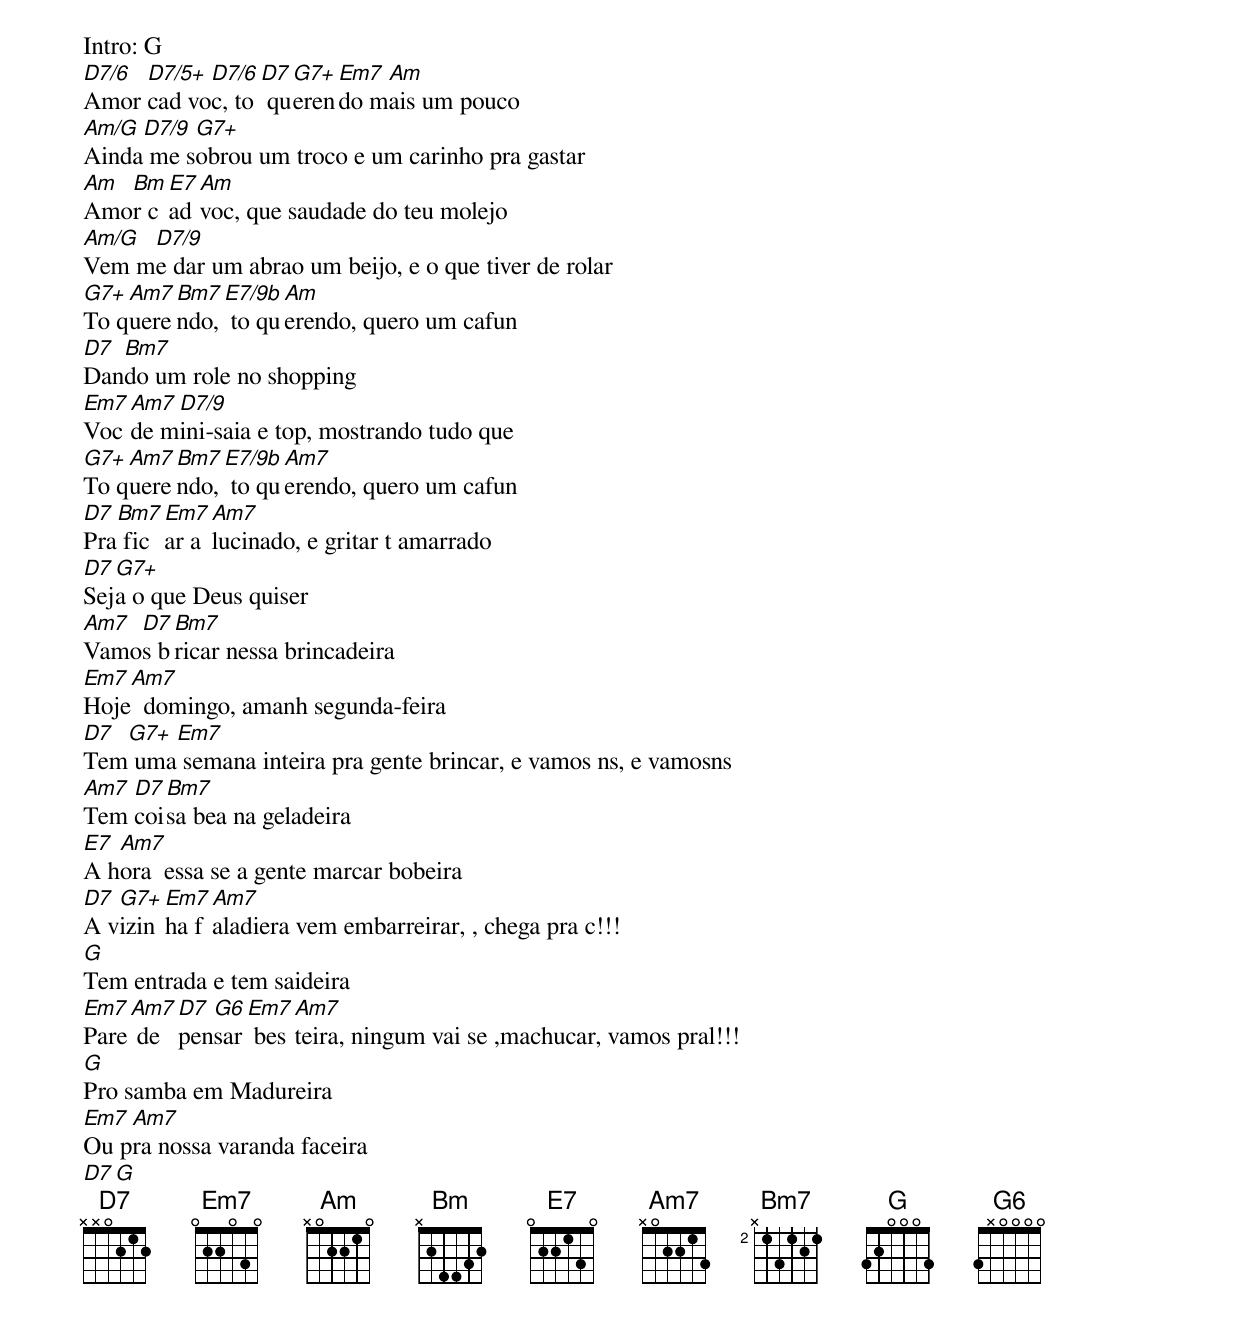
Intro: G
D7/6 D7/5+ D7/6 D7 G7+ Em7 Am
Amor cad voc, to querendo mais um pouco
Am/G D7/9 G7+
Ainda me sobrou um troco e um carinho pra gastar
Am Bm E7 Am
Amor cad voc, que saudade do teu molejo
Am/G D7/9
Vem me dar um abrao um beijo, e o que tiver de rolar
G7+ Am7 Bm7 E7/9b Am
To querendo, to querendo, quero um cafun
D7 Bm7
Dando um role no shopping
Em7 Am7 D7/9
Voc de mini-saia e top, mostrando tudo que
G7+ Am7 Bm7 E7/9b Am7
To querendo, to querendo, quero um cafun
D7 Bm7 Em7 Am7
Pra ficar alucinado, e gritar t amarrado
D7 G7+
Seja o que Deus quiser
Am7 D7 Bm7
Vamos bricar nessa brincadeira
Em7 Am7
Hoje  domingo, amanh segunda-feira
D7 G7+ Em7
Tem uma semana inteira pra gente brincar, e vamos ns, e vamosns
Am7 D7 Bm7
Tem coisa bea na geladeira
E7 Am7
A hora  essa se a gente marcar bobeira
D7 G7+ Em7 Am7
A vizinha faladiera vem embarreirar, , chega pra c!!!
G
Tem entrada e tem saideira
Em7 Am7 D7 G6 Em7 Am7
Pare de pensar besteira, ningum vai se ,machucar, vamos pral!!!
G
Pro samba em Madureira
Em7 Am7
Ou pra nossa varanda faceira
D7 G
